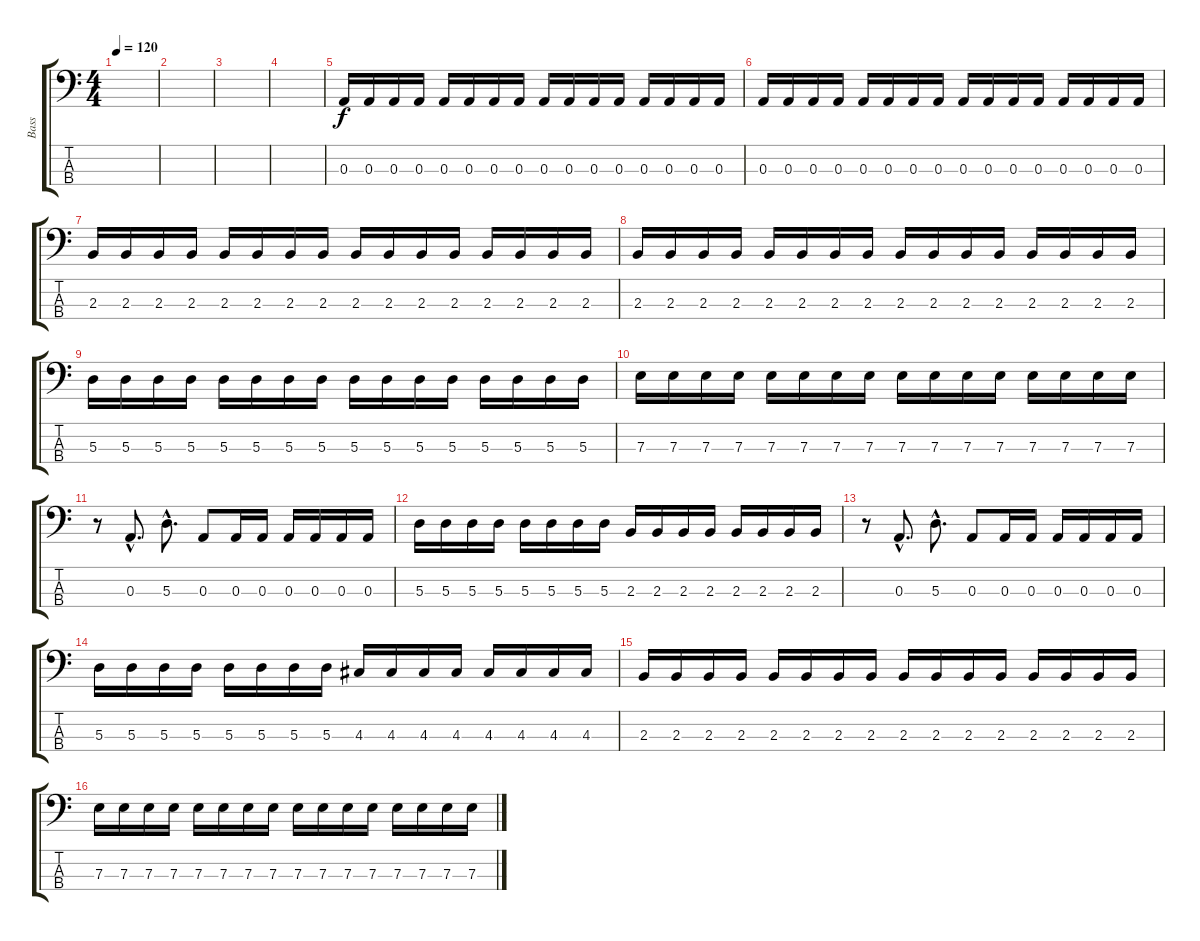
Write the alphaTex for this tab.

\track ("Bass" "Bass") {instrument electricbasspick}
\staff {score tabs}
\tuning (G2 D2 A1 E1) {hide}
\ts (4 4)
\tempo 120
\clef f4
\ks c
|
|
|
|
0.3.16 0.3.16 0.3.16 0.3.16 0.3.16 0.3.16 0.3.16 0.3.16 0.3.16 0.3.16 0.3.16 0.3.16 0.3.16 0.3.16 0.3.16 0.3.16 |
0.3.16 0.3.16 0.3.16 0.3.16 0.3.16 0.3.16 0.3.16 0.3.16 0.3.16 0.3.16 0.3.16 0.3.16 0.3.16 0.3.16 0.3.16 0.3.16 |
2.3.16 2.3.16 2.3.16 2.3.16 2.3.16 2.3.16 2.3.16 2.3.16 2.3.16 2.3.16 2.3.16 2.3.16 2.3.16 2.3.16 2.3.16 2.3.16 |
2.3.16 2.3.16 2.3.16 2.3.16 2.3.16 2.3.16 2.3.16 2.3.16 2.3.16 2.3.16 2.3.16 2.3.16 2.3.16 2.3.16 2.3.16 2.3.16 |
5.3.16 5.3.16 5.3.16 5.3.16 5.3.16 5.3.16 5.3.16 5.3.16 5.3.16 5.3.16 5.3.16 5.3.16 5.3.16 5.3.16 5.3.16 5.3.16 |
7.3.16 7.3.16 7.3.16 7.3.16 7.3.16 7.3.16 7.3.16 7.3.16 7.3.16 7.3.16 7.3.16 7.3.16 7.3.16 7.3.16 7.3.16 7.3.16 |
r.8 0.3{hac}.8{d} 5.3{hac}.8{d} 0.3.8 0.3.16 0.3.16 0.3.16 0.3.16 0.3.16 0.3.16 |
5.3.16 5.3.16 5.3.16 5.3.16 5.3.16 5.3.16 5.3.16 5.3.16 2.3.16 2.3.16 2.3.16 2.3.16 2.3.16 2.3.16 2.3.16 2.3.16 |
r.8 0.3{hac}.8{d} 5.3{hac}.8{d} 0.3.8 0.3.16 0.3.16 0.3.16 0.3.16 0.3.16 0.3.16 |
5.3.16 5.3.16 5.3.16 5.3.16 5.3.16 5.3.16 5.3.16 5.3.16 4.3.16 4.3.16 4.3.16 4.3.16 4.3.16 4.3.16 4.3.16 4.3.16 |
2.3.16 2.3.16 2.3.16 2.3.16 2.3.16 2.3.16 2.3.16 2.3.16 2.3.16 2.3.16 2.3.16 2.3.16 2.3.16 2.3.16 2.3.16 2.3.16 |
7.3.16 7.3.16 7.3.16 7.3.16 7.3.16 7.3.16 7.3.16 7.3.16 7.3.16 7.3.16 7.3.16 7.3.16 7.3.16 7.3.16 7.3.16 7.3.16
